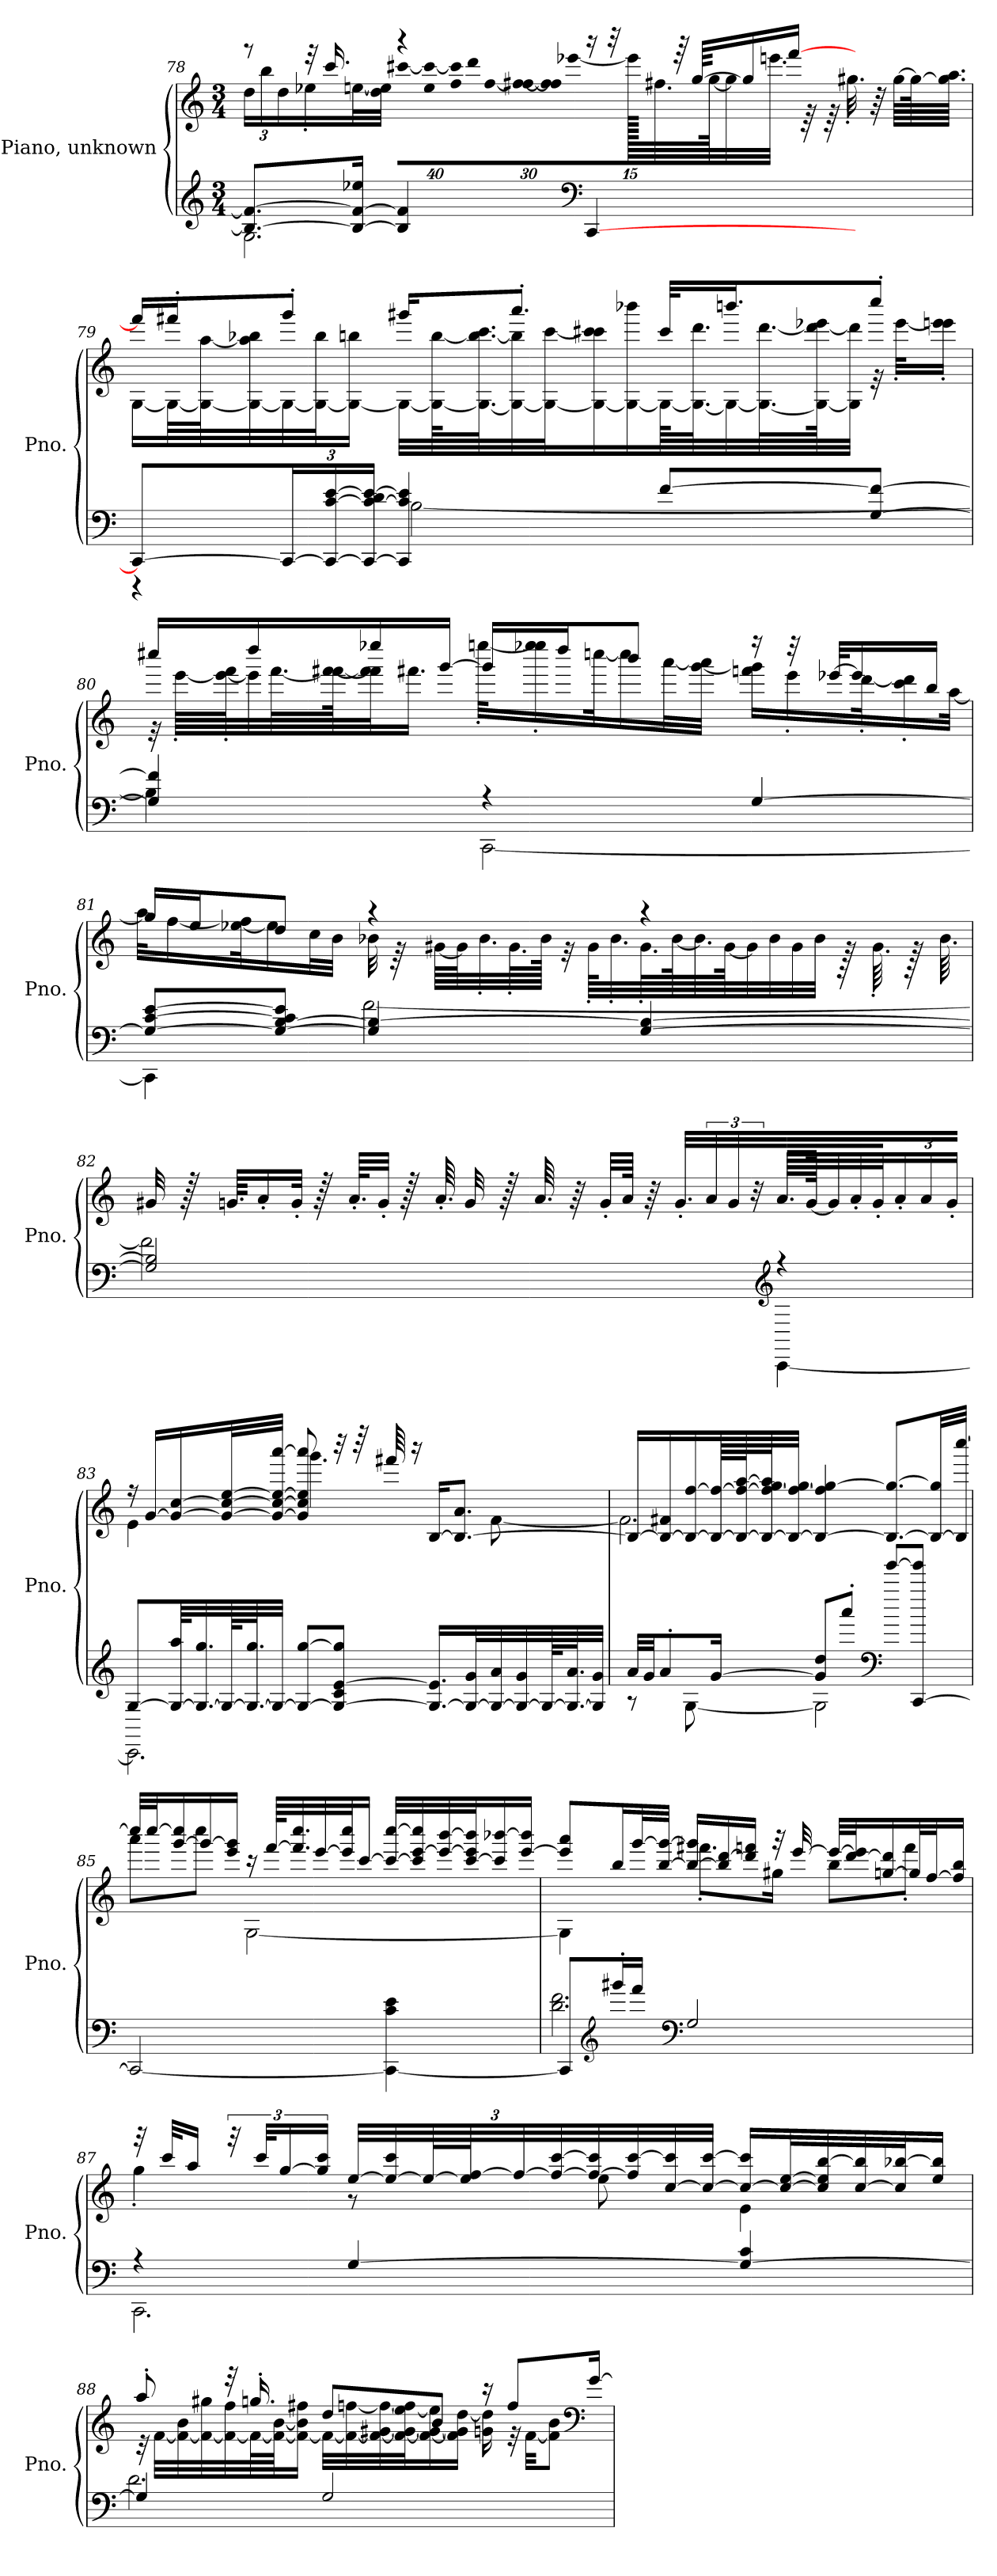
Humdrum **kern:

**kern	**kern
*part1	*part1
*staff2	*staff1
*I"Piano, unknown	*
*I'Pno.	*
!!LO:LB:g=z
*clefG2	*clefG2
*k[]	*k[]
*M3/4	*M3/4
=78	=78
*^	*^
*	*	*	*Xbrackettup
8.B/_ 8.f/_L	2.G\	8r	24dd\LL
.	.	.	24bb\
.	.	.	24dd\
.	.	32r	16ee-X'\
.	.	16.ccc/	.
16B/_ 16f/_ 16ee-X/Jk	.	.	[32een\L
.	.	.	32dd\ 32ee\]JJJ
!	!	!	!LO:N:vis=32
4B/] 4f/]	.	4r	[640%23ccc#X\LLL
!	!	!	!LO:N:vis=32
.	.	.	640%23ee\ 640%23ccc#\_
!	!	!	!LO:N:vis=32
.	.	.	640%23ff\ 640%23ccc#\]
!	!	!	!LO:N:vis=32
.	.	.	640%23ddd\
!	!	!	!LO:N:vis=64
.	.	.	[960%17ff\L
!	!	!	!LO:N:vis=64
.	.	.	960%17ff\_ [960%17ff#X\
!	!	!	!LO:N:vis=64
.	.	.	960%17ff\] 960%17ff#\]J
.	.	.	[320%17eee-X\
*clefF4	*	*	*
[4CC/	.	16r	1920eee-\]
.	.	.	64.ff#X\L
.	.	.	[128gg\JK
.	.	.	32gg\]
.	.	32r	.
.	.	.	32.eeen\JJJ
.	.	64r	.
.	.	[64gg/KKLL	.
.	.	.	64r
.	.	16gg/]	.
.	.	.	64r
.	.	.	32.gg#X'\
.	.	[16fff/JJ	.
.	.	.	64r
.	.	.	[64gg#\LLLL
.	.	.	128gg#\K_
.	.	.	64.gg#\] 64.aa\JJJJ
1920ryy	1920ryy	1920ryy	.
!!LO:PB:g=z	!!
=79	=79	=79	=79
8CC/L_	4r	16fff/LL]	[16G\LL
.	.	16fff#X'/J	64G\LL_
.	.	.	64G\_ [64aa\J
.	.	.	32G\_ 32aa\] 32bb-X\
*Xbrackettup	*	*	*
24CC/L_	.	8ggg'/J	32G\_
.	.	.	32G\_ 32bb-\J
24CC/_ [24c/ [24e/	.	.	.
.	.	.	16G\_ 16bbn\JJ
24CC/_ 24c/_ 24d/ 24e/_JJ	.	.	.
4CC/] 4c/] 4e/]	[2B\	16ggg#X/KL	32G\LLL_
.	.	.	128G\_ [128bb\KL
.	.	.	64.G\_ 64.bb\_ 64.ccc\J
.	.	8.aaa'/J	32G\_ 32bb\]
.	.	.	32G\_ [32ccc\J
.	.	.	16G\_ 16ccc\] 16ccc#X\
.	.	.	16G\_ 16bbb-X\
[8f/L	.	32ccc#/KLL	128G\KLL_
.	.	.	64.G\_ 64.ddd\J
.	.	16.bbbn/J	32G\_
.	.	.	64.G\_ [64.ddd\L
.	.	.	128G\_ 128ddd\_ 128eee-X\JK
.	.	.	32G\] 32ddd\]JJJ
[8G/ 8f/_J	.	8cccc'/J	32r
.	.	.	[32eee-'\KLL
.	.	.	16eee-\]' 16eeen\'JJ
!!LO:LB:g=z	!!
=80	=80	=80	=80
4G/] 4f/]	4B\]	16cccc#X/LL	32r
.	.	.	[64eee'\LLLL
.	.	.	64eee\_' 64fff\'J
.	.	16dddd/	32eee\]
.	.	.	[64.fff\L
.	.	.	128fff\_ [128fff#X\JK
.	.	16eeee-X/	32fff\] 32fff#\]J
.	.	.	16.fff#X\JJ
.	.	[16ggg/JJ	.
4r	[2CC\	16ggg/LL]	[32eeeen'\KLL
.	.	.	16eeee-X\' 16eeee\]'
.	.	16dddd/J	.
.	.	.	[32ccccn\K
.	.	8bbb/J	16cccc\]
.	.	.	[32aaa\L
.	.	.	[32ggg\ 32aaa\]JJJ
[4G/	.	16r	16fffn\ 16ggg\]LL
.	.	32r	16eee'\
.	.	[32eee-X/KLL	.
.	.	16eee-/]	[32ddd'\K
.	.	.	16ccc\' 16ddd\]'
.	.	16bb/JJ	.
.	.	.	[32aa\JJk
!!LO:LB:g=z	!!
=81	=81	=81	=81
8G/_ [8c/ [8e/L	4CC\]	16gg/LL	32aa\KLL]
.	.	.	[16ff\
.	.	16ee/J	.
.	.	.	[32ee-X\ 32ff\]K
8G/_ [8B/ 8c/] 8e/]J	.	8dd/J	16ee-\]
.	.	.	32cc\L
.	.	.	32b\JJJ
4G/] 4B/_	[2f\	4r	32b-X\
.	.	.	64r
.	.	.	[64g#X\LLLL
.	.	.	64g#\J]
.	.	.	32.b-'\
.	.	.	64.g#'\L
.	.	.	128b-\JJJJk
.	.	.	32r
.	.	.	64g#'\KLLL
.	.	.	32.b-'\
[4G/ 4B/_	.	4r	64.g#'\L
.	.	.	[128b-\K
.	.	.	64.b-\]
.	.	.	[128g#\JK
.	.	.	32g#\]
.	.	.	32b-\
.	.	.	32g#\
.	.	.	32b-\JJJ
.	.	.	128r
.	.	.	64.g#'\
.	.	.	128r
.	.	.	64.b-\
*	*	*v	*v
!!LO:LB:g=z
=82	=82	=82
2G/] 2B/]	2f\]	32g#X/
.	.	128r
.	.	64.gn/KKLL
.	.	16a'/
.	.	32g'/JJk
.	.	128r
.	.	64.a'/KLLL
.	.	32g'/JJJ
.	.	128r
.	.	64.a'/
.	.	32g/
.	.	128r
.	.	64.a/
.	.	64r
.	.	32g'/LLL
.	.	64a/JJJk
.	.	64r
.	.	32.g'/LLL
*	*	*brackettup
.	.	48a/
.	.	48g/JJJ
.	.	48r
*clefG2	*	*
4r	[4CC\	64.a/LLLL
.	.	[128g/JK
.	.	32g/]
.	.	32a'/
.	.	32g'/J
*	*	*Xbrackettup
.	.	24a'/
.	.	24a/
.	.	24g'/JJ
!!LO:LB:g=z
=83	=83	=83
*	*	*^
[8G/L	2.CC\]	16r	4e\
.	.	[16g/LL	.
64G/_ 64aa/KLL	.	16g/_ [16cc/	.
32.G/_ 32.gg/	.	.	.
128G/KL_	.	32g/_ 32cc/_ [32ee/L	.
64.G/_ 64.gg/J	.	.	.
32G/JJJ_	.	32g/_ 32cc/_ 32ee/_ [32aaa/JJJ	.
8G/_ [8gg/L	.	8g/] 8cc/] 8ee/] 8aaa/]	4.ggg\
8G/_ 8c/ [8e/ 8gg/]J	.	32r	.
.	.	64r	.
.	.	64fff#X/	.
.	.	16r	.
16.G/_ 16.e/]LL	.	[16B/KL	.
.	.	8.B/_ 8.a/J	.
32G/_ 32g/L	.	.	.
32G/_ 32a/	.	.	[8f\
32G/_ 32g/	.	.	.
128G/KL_	.	.	.
64.G/_ 64.a/J	.	.	.
32G/] 32g/JJJ	.	.	.
!!LO:LB:g=z	!!
=84	=84	=84	=84
32a/LLL	8r	16B/LL_	2.f\]
32g/JJ	.	.	.
8a'/	.	16B/_ 16f#X/	.
.	[8G\	16B/_ [16ff/	.
[16g/Jk	.	128B/_ 128ff/_LLL	.
.	.	128B/_ 128ff/_ [128aa/J	.
.	.	64B/_ 64ff/_ 64gg/ 64aa/]J	.
.	.	32B/_ 32ff/_ 32gg/JJJ	.
8g/] 8dd/L	2G\]	4B/_ 4ff/] [4gg/	.
8aaa'/J	.	.	.
*clefF4	*	*	*
[8ggg/L	.	8.B/_ 8.gg/_L	.
[8CC/ 8ggg/]J	.	.	.
.	.	32B/_ 32gg/]LL	.
.	.	32B/] [32cccc/JJJ	.
*v	*v	*	*
!!LO:PB:g=z	!!
=85	=85	=85
2CC/_	32cccc/LLL]	8aaa\L
.	[32cccc/J	.
.	[16ggg/ 16cccc/]	.
.	16ggg/_	8cccc\J
.	16eee/ 16ggg/]JJ	.
.	16r	[2G\
.	[64fff/KLLL	.
.	32.fff/] 32.cccc/	.
.	[32eee/	.
.	32eee/] 32cccc/J	.
.	[16ccc/JJ	.
4CC\_ 4c\ 4e\	32ccc/_ [32cccc/LLL	.
.	32ccc/] [32eee/ 32cccc/]	.
.	32eee/_ [32bbb/	.
.	[32ccc/ 32eee/] 32bbb/]J	.
.	16ccc/] [16bbb-X/	.
.	[16eee/ 16bbb-/]JJ	.
!!LO:LB:g=z	!!
=86	=86	=86
*^	*	*
8CC/L]	2.d\ 2.f\	8eee/] 8aaa/L	4G\]
*clefG2	*	*	*
16ggg#X'/L	.	16bb/L	.
16fff/JJ	.	[32ggg/L	.
.	.	[32bb/ 32ggg/_JJJ	.
*clefF4	*	*	*
2G/	.	16bb/_ 16ggg/]LL	8.fff#X'\L
.	.	16bb/] [16ddd/	.
.	.	16ddd/] 16fffn/JJ	.
.	.	32r	16gg#X\Jk
.	.	[32eee/	.
.	.	32eee/LLL_	8bb\L
.	.	[32ddd/ 32eee/]J	.
.	.	[16ggn/ 16ddd/]	.
.	.	32gg/L]	8fff'\J
.	.	[32ff/J	.
.	.	16ff/] 16bb/JJ	.
!!LO:LB:g=z	!!
=87	=87	=87	=87
4r	2.CC\	32r	4gg'\
.	.	32ccc/KLL	.
.	.	16aa/JJ	.
*	*	*brackettup	*
.	.	48r	.
.	.	48ccc/KLL	.
.	.	[24gg/	.
.	.	24gg/] 24ccc/JJ	.
[4G/	.	[32ee/LLL	8r
.	.	32ee/_ 32ccc/	.
*	*	*Xbrackettup	*
.	.	96ee/L_	.
.	.	96ee/] [96ff/J	.
.	.	48ff/_	.
.	.	48ff/_ [48ccc/	.
.	.	32ff/_ 32ccc/]	8ee\
.	.	32ff/] [32ccc/	.
.	.	[32cc/ 32ccc/]	.
.	.	32cc/_ [32ccc/JJJ	.
4G/_ 4c/	.	16cc/_ 16ccc/]LL	4e\
.	.	32cc/_ [32ee/L	.
.	.	32cc/] 32ee/] [32bb/	.
.	.	[32cc/ 32bb/]	.
.	.	32cc/] [32bb-X/J	.
.	.	16ee/ 16bb-/]JJ	.
!!LO:LB:g=z	!!
=88	=88	=88	=88
4G/]	2.d\	8aa'/	32r
.	.	.	[32f\LLL
.	.	.	32f\_ 32b\
.	.	.	32f\_ 32gg#X\
.	.	32r	32f\_ 32ff\
.	.	16.ggn'/	64f\L_
.	.	.	64f\_ [64b\JJ
.	.	.	16f\_ 16b\] 16ff#X\JJ
2G/	.	8dd/L	32f\LLL_
.	.	.	32f\_ [32ffn\
.	.	.	32f\_ [32g#X\ 32ff\_
.	.	.	32f\_ 32g#\_ [32ee\ 32ff\]J
.	.	8b/J	16f\_ 16g#\_ 16ee\]
.	.	.	16f\] 16g#\] [16dd\JJ
.	.	16r	16gn\ 16dd\]
.	.	8ff/L	32r
.	.	.	[32f\KKL
.	.	.	8f\] 8b\J
*	*	*clefF4	*
.	.	[16g/Jk	.
*v	*v	*	*
*	*v	*v
=	=
*-	*-
